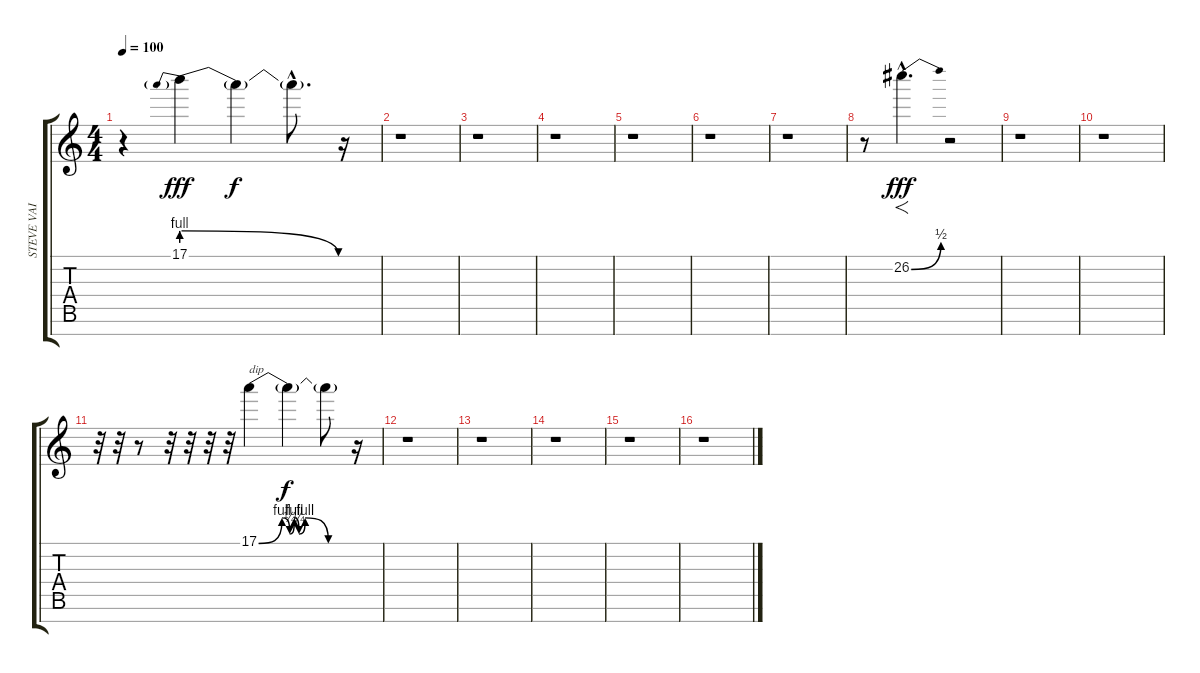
\track ("STEVE VAI (PART)" "STEVE VAI ") {instrument overdrivenguitar}
\staff {score tabs}
\tuning (E4 B3 G3 D3 A2 E2 B1) {hide}
\ts (4 4)
\tempo 100
\clef g2
\ks c
r.4{dy f} 17.1{be (prebendrelease 0 4 60 0)}.4{dy fff} 17.1{t}.4{dy f} 17.1{hac t}.8{d} r.16 |
r.1 |
r.1 |
r.1 |
r.1 |
r.1 |
r.1 |
r.8 26.2{be (bend 0 0 60 2) hac}.4{f d dy fff} r.2 |
r.1 |
r.1 |
r.32 r.32 r.8 r.32 r.32 r.32 r.32 17.1{be (custom 0 0 15 4 20 1 23 4 26 1 30 4 45 0 60 0)}.4{txt "dip"} 17.1{t}.4{dy f} 17.1{t}.8 r.16 |
r.1 |
r.1 |
r.1 |
r.1 |
r.1
